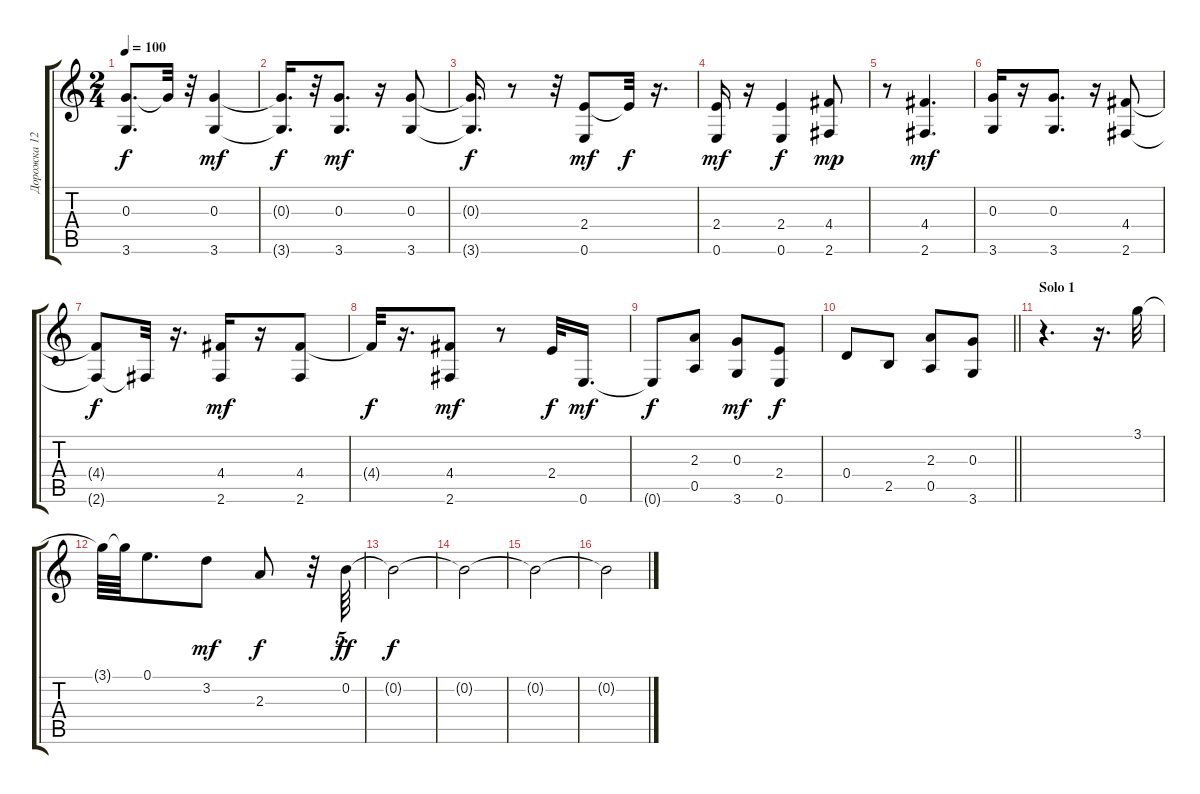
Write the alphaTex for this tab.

\track ("Дорожка 12" "Дорожка 12") {instrument electricguitarclean}
\staff {score tabs}
\tuning (E4 B3 G3 D3 A2 E2) {hide}
\ts (2 4)
\tempo 100
\clef g2
\ks c
(0.3{t} 3.6{t}).8{d dy f} 0.3{t}.32 r.32 (0.3 3.6).4{dy mf} |
(0.3{t} 3.6{t}).16{d dy f} r.32 (0.3 3.6).8{d dy mf} r.16 (0.3 3.6).8 |
(0.3{t} 3.6{t}).16{d dy f} r.8 r.32 (2.4 0.6).8{dy mf} 2.4{t}.32{dy f} r.16{d} |
(2.4 0.6).16{dy mf} r.16 (2.4 0.6).4{dy f} (4.4 2.6).8{dy mp} |
r.8 (4.4 2.6).4{d dy mf} |
(0.3 3.6).16 r.16 (0.3 3.6).8{d} r.16 (4.4 2.6).8 |
(4.4{t} 2.6{t}).8{dy f} 2.6{t}.32 r.16{d} (4.4 2.6).16{dy mf} r.16 (4.4 2.6).8 |
4.4{t}.32{dy f} r.16{d} (4.4 2.6).8{dy mf} r.8 2.4.32{dy f} 0.6.16{d dy mf} |
0.6{t}.8{dy f} (2.3 0.5).8 (0.3 3.6).8{dy mf} (2.4 0.6).8{dy f} |
\barLineRight lightlight
0.4.8 2.5.8 (2.3 0.5).8 (0.3 3.6).8 |
\section ("" "Solo 1")
r.4{d} r.16{d} 3.1.32 |
3.1{t}.64 3.1{t}.64 0.1.8{d} 3.2.8{dy mf} 2.3.8{dy f} r.32 0.2.64{tu (5 4) dy ff} |
0.2{t}.2{dy f} |
0.2{t}.2 |
0.2{t}.2 |
0.2{t}.2
